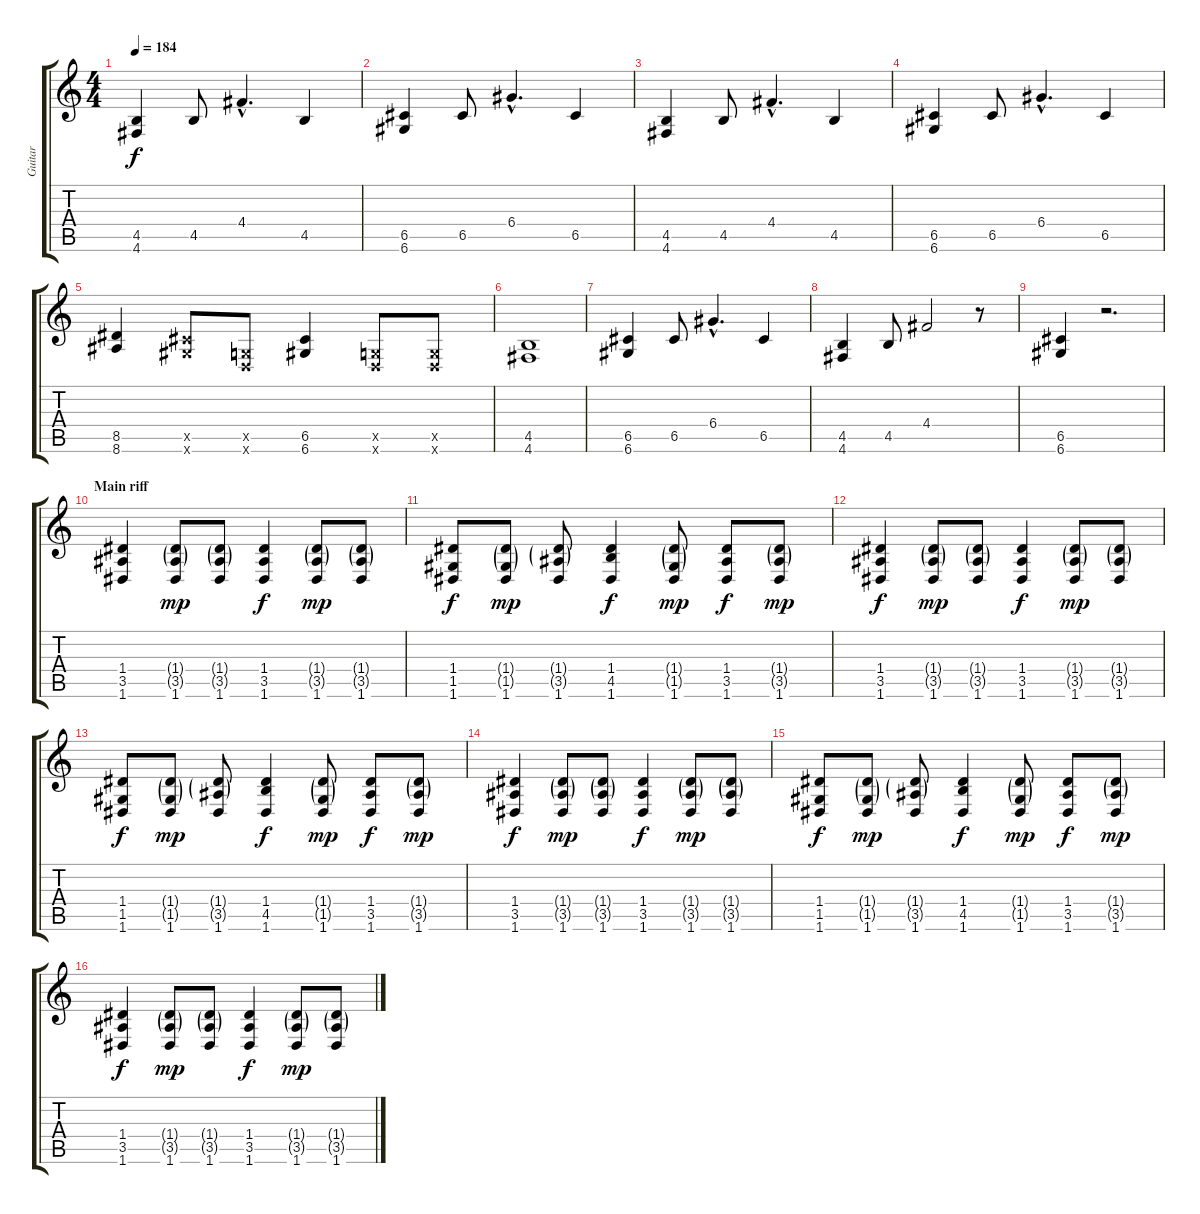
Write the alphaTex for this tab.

\track ("Guitar" "Guitar") {instrument distortionguitar}
\staff {score tabs}
\tuning (E4 B3 G3 D3 G2 D2) {hide}
\ts (4 4)
\tempo 184
\clef g2
\ks c
(4.5 4.6).4{dy f} 4.5.8 4.4{hac}.4{d} 4.5.4 |
(6.5 6.6).4 6.5.8 6.4{hac}.4{d} 6.5.4 |
(4.5 4.6).4 4.5.8 4.4{hac}.4{d} 4.5.4 |
(6.5 6.6).4 6.5.8 6.4{hac}.4{d} 6.5.4 |
(8.5 8.6).4 (6.5{x} 6.6{x}).8 (0.5{x} 0.6{x}).8 (6.5 6.6).4 (0.5{x} 0.6{x}).8 (0.5{x} 0.6{x}).8 |
(4.5 4.6).1 |
(6.5 6.6).4 6.5.8 6.4{hac}.4{d} 6.5.4 |
(4.5 4.6).4 4.5.8 4.4.2 r.8 |
(6.5 6.6).4 r.2{d} |
\section ("" "Main riff")
(1.4 3.5 1.6).4 (1.4{g} 3.5{g} 1.6).8{dy mp} (1.4{g} 3.5{g} 1.6).8 (1.4 3.5 1.6).4{dy f} (1.4{g} 3.5{g} 1.6).8{dy mp} (1.4{g} 3.5{g} 1.6).8 |
(1.4 1.5 1.6).8{dy f} (1.4{g} 1.5{g} 1.6).8{dy mp} (1.4{g} 3.5{g} 1.6).8 (1.4 4.5 1.6).4{dy f} (1.4{g} 1.5{g} 1.6).8{dy mp} (1.4 3.5 1.6).8{dy f} (1.4{g} 3.5{g} 1.6).8{dy mp} |
(1.4 3.5 1.6).4{dy f} (1.4{g} 3.5{g} 1.6).8{dy mp} (1.4{g} 3.5{g} 1.6).8 (1.4 3.5 1.6).4{dy f} (1.4{g} 3.5{g} 1.6).8{dy mp} (1.4{g} 3.5{g} 1.6).8 |
(1.4 1.5 1.6).8{dy f} (1.4{g} 1.5{g} 1.6).8{dy mp} (1.4{g} 3.5{g} 1.6).8 (1.4 4.5 1.6).4{dy f} (1.4{g} 1.5{g} 1.6).8{dy mp} (1.4 3.5 1.6).8{dy f} (1.4{g} 3.5{g} 1.6).8{dy mp} |
(1.4 3.5 1.6).4{dy f} (1.4{g} 3.5{g} 1.6).8{dy mp} (1.4{g} 3.5{g} 1.6).8 (1.4 3.5 1.6).4{dy f} (1.4{g} 3.5{g} 1.6).8{dy mp} (1.4{g} 3.5{g} 1.6).8 |
(1.4 1.5 1.6).8{dy f} (1.4{g} 1.5{g} 1.6).8{dy mp} (1.4{g} 3.5{g} 1.6).8 (1.4 4.5 1.6).4{dy f} (1.4{g} 1.5{g} 1.6).8{dy mp} (1.4 3.5 1.6).8{dy f} (1.4{g} 3.5{g} 1.6).8{dy mp} |
(1.4 3.5 1.6).4{dy f} (1.4{g} 3.5{g} 1.6).8{dy mp} (1.4{g} 3.5{g} 1.6).8 (1.4 3.5 1.6).4{dy f} (1.4{g} 3.5{g} 1.6).8{dy mp} (1.4{g} 3.5{g} 1.6).8
